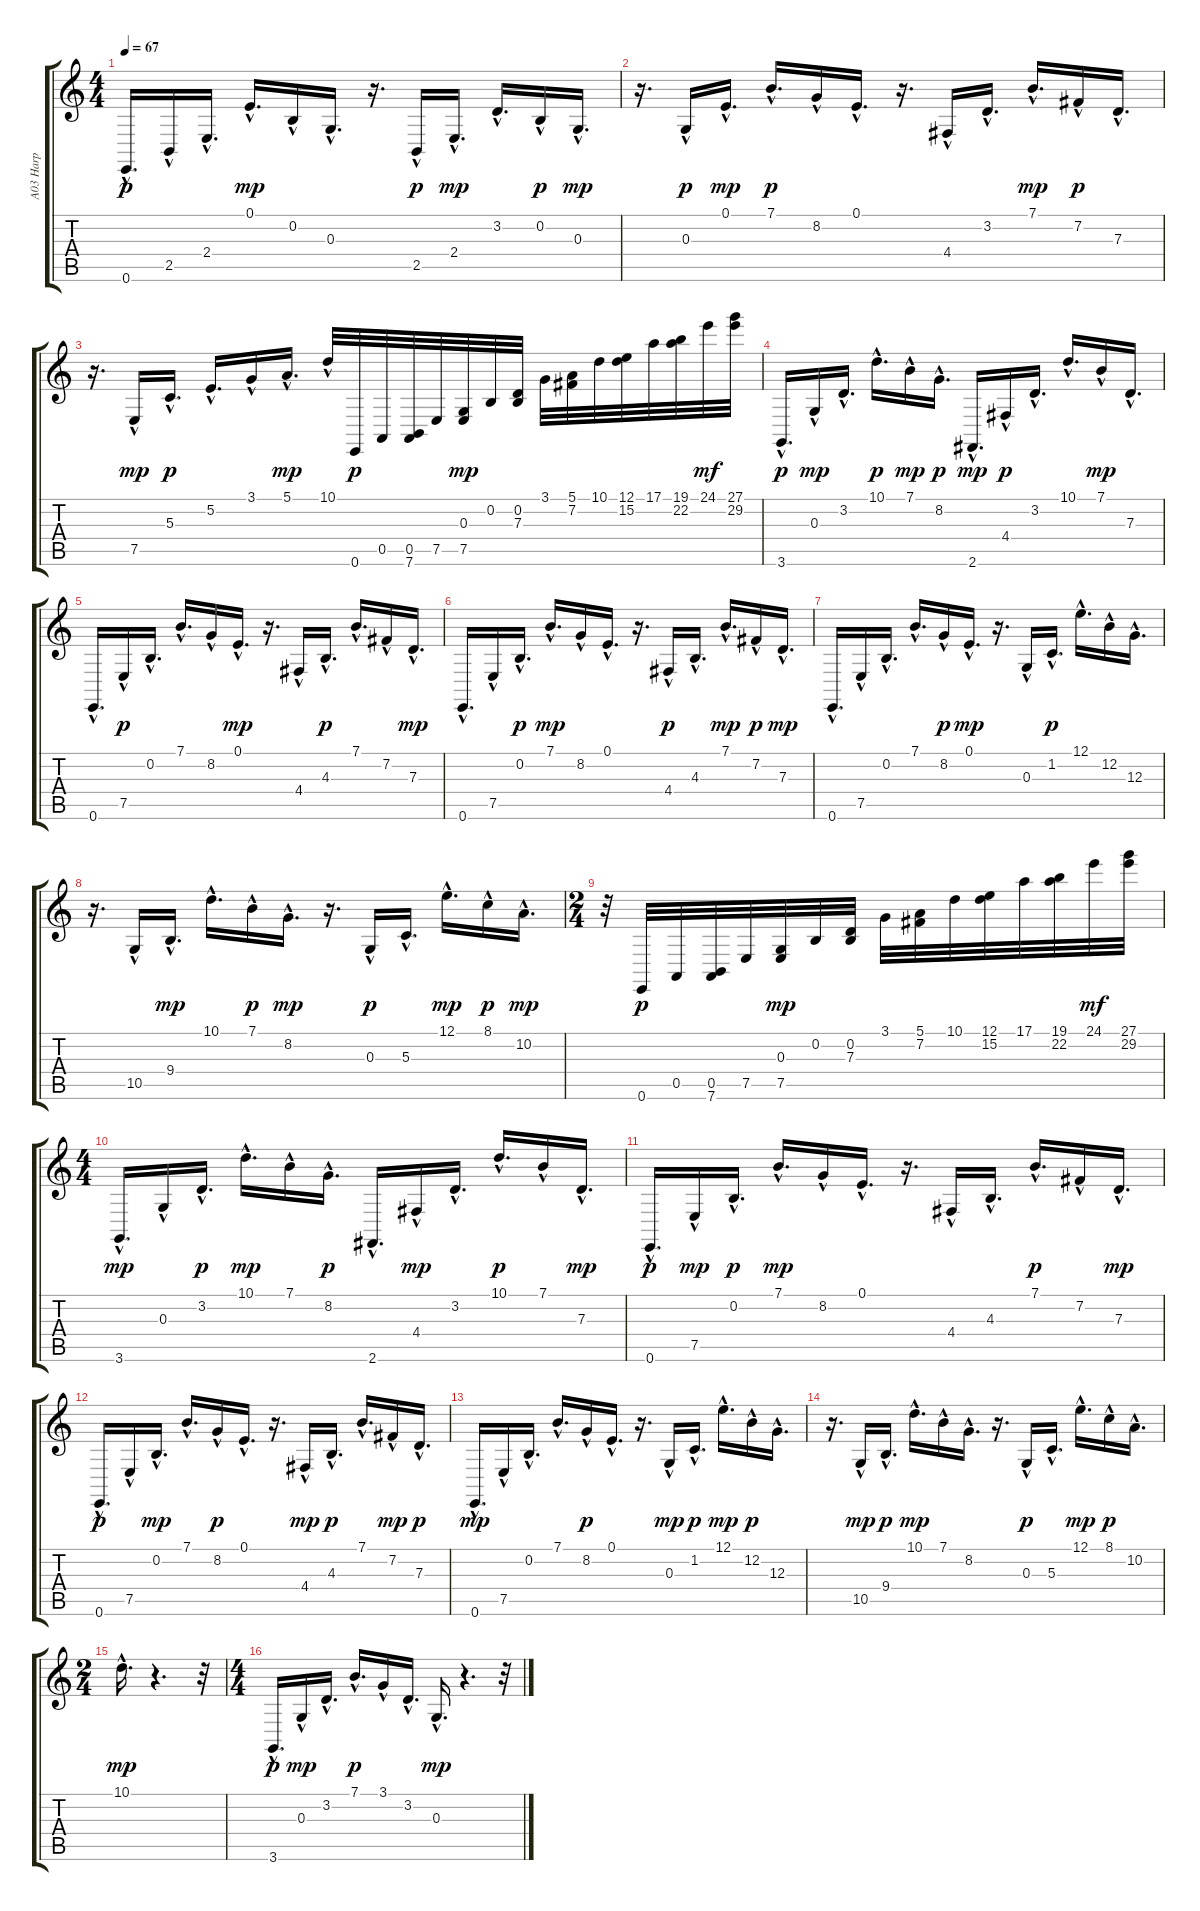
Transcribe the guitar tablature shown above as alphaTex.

\track ("A03 Harp" "A03 Harp") {instrument orchestralharp}
\staff {score tabs}
\tuning (E4 B3 G3 D3 A2 E2) {hide}
\ts (4 4)
\tempo 67
\clef g2
\ks c
0.6{hac}.16{d dy p} 2.5{hac}.16 2.4{hac}.16{d} 0.1{hac}.16{d dy mp} 0.2{hac}.16 0.3{hac}.16{d} r.16{d} 2.5{hac}.16{dy p} 2.4{hac}.16{d dy mp} 3.2{hac}.16{d} 0.2{hac}.16{dy p} 0.3{hac}.16{d dy mp} |
r.16{d} 0.3{hac}.16{dy p} 0.1{hac}.16{d dy mp} 7.1{hac}.16{d dy p} 8.2{hac}.16 0.1{hac}.16{d} r.16{d} 4.4{hac}.16 3.2{hac}.16{d} 7.1{hac}.16{d dy mp} 7.2{hac}.16{dy p} 7.3{hac}.16{d} |
r.16{d} 7.5{hac}.16{dy mp} 5.3{hac}.16{d dy p} 5.2{hac}.16{d} 3.1{hac}.16 5.1{hac}.16{d dy mp} 10.1{hac}.32 0.6.32{dy p} 0.5.32 (0.5 7.6).32 7.5.32 (0.3 7.5).32{dy mp} 0.2.32 (0.2 7.3).32 3.1.32 (5.1 7.2).32 10.1.32 (12.1 15.2).32 17.1.32 (19.1 22.2).32 24.1.32{dy mf} (27.1 29.2).32 |
3.6{hac}.16{d dy p} 0.3{hac}.16{dy mp} 3.2{hac}.16{d} 10.1{hac}.16{d dy p} 7.1{hac}.16{dy mp} 8.2{hac}.16{d dy p} 2.6{hac}.16{d dy mp} 4.4{hac}.16{dy p} 3.2{hac}.16{d} 10.1{hac}.16{d} 7.1{hac}.16{dy mp} 7.3{hac}.16{d} |
0.6{hac}.16{d} 7.5{hac}.16{dy p} 0.2{hac}.16{d} 7.1{hac}.16{d} 8.2{hac}.16 0.1{hac}.16{d dy mp} r.16{d} 4.4{hac}.16 4.3{hac}.16{d dy p} 7.1{hac}.16{d} 7.2{hac}.16 7.3{hac}.16{d dy mp} |
0.6{hac}.16{d} 7.5{hac}.16 0.2{hac}.16{d dy p} 7.1{hac}.16{d dy mp} 8.2{hac}.16 0.1{hac}.16{d} r.16{d} 4.4{hac}.16{dy p} 4.3{hac}.16{d} 7.1{hac}.16{d dy mp} 7.2{hac}.16{dy p} 7.3{hac}.16{d dy mp} |
0.6{hac}.16{d} 7.5{hac}.16 0.2{hac}.16{d} 7.1{hac}.16{d} 8.2{hac}.16{dy p} 0.1{hac}.16{d dy mp} r.16{d} 0.3{hac}.16 1.2{hac}.16{d dy p} 12.1{hac}.16{d} 12.2{hac}.16 12.3{hac}.16{d} |
r.16{d} 10.5{hac}.16 9.4{hac}.16{d dy mp} 10.1{hac}.16{d} 7.1{hac}.16{dy p} 8.2{hac}.16{d dy mp} r.16{d} 0.3{hac}.16{dy p} 5.3{hac}.16{d} 12.1{hac}.16{d dy mp} 8.1{hac}.16{dy p} 10.2{hac}.16{d dy mp} |
\ts (2 4)
r.32 0.6.32{dy p} 0.5.32 (0.5 7.6).32 7.5.32 (0.3 7.5).32{dy mp} 0.2.32 (0.2 7.3).32 3.1.32 (5.1 7.2).32 10.1.32 (12.1 15.2).32 17.1.32 (19.1 22.2).32 24.1.32{dy mf} (27.1 29.2).32 |
\ts (4 4)
3.6{hac}.16{d dy mp} 0.3{hac}.16 3.2{hac}.16{d dy p} 10.1{hac}.16{d dy mp} 7.1{hac}.16 8.2{hac}.16{d dy p} 2.6{hac}.16{d} 4.4{hac}.16{dy mp} 3.2{hac}.16{d} 10.1{hac}.16{d dy p} 7.1{hac}.16 7.3{hac}.16{d dy mp} |
0.6{hac}.16{d dy p} 7.5{hac}.16{dy mp} 0.2{hac}.16{d dy p} 7.1{hac}.16{d dy mp} 8.2{hac}.16 0.1{hac}.16{d} r.16{d} 4.4{hac}.16 4.3{hac}.16{d} 7.1{hac}.16{d dy p} 7.2{hac}.16 7.3{hac}.16{d dy mp} |
0.6{hac}.16{d dy p} 7.5{hac}.16 0.2{hac}.16{d dy mp} 7.1{hac}.16{d} 8.2{hac}.16{dy p} 0.1{hac}.16{d} r.16{d} 4.4{hac}.16{dy mp} 4.3{hac}.16{d dy p} 7.1{hac}.16{d} 7.2{hac}.16{dy mp} 7.3{hac}.16{d dy p} |
0.6{hac}.16{d dy mp} 7.5{hac}.16 0.2{hac}.16{d} 7.1{hac}.16{d} 8.2{hac}.16{dy p} 0.1{hac}.16{d} r.16{d} 0.3{hac}.16{dy mp} 1.2{hac}.16{d dy p} 12.1{hac}.16{d dy mp} 12.2{hac}.16{dy p} 12.3{hac}.16{d} |
r.16{d} 10.5{hac}.16{dy mp} 9.4{hac}.16{d dy p} 10.1{hac}.16{d dy mp} 7.1{hac}.16 8.2{hac}.16{d} r.16{d} 0.3{hac}.16{dy p} 5.3{hac}.16{d} 12.1{hac}.16{d dy mp} 8.1{hac}.16{dy p} 10.2{hac}.16{d} |
\ts (2 4)
10.1{hac}.16{d dy mp} r.4{d} r.32 |
\ts (4 4)
3.6{hac}.16{d dy p} 0.3{hac}.16{dy mp} 3.2{hac}.16{d} 7.1{hac}.16{d dy p} 3.1{hac}.16 3.2{hac}.16{d} 0.3{hac}.16{d dy mp} r.4{d} r.32
